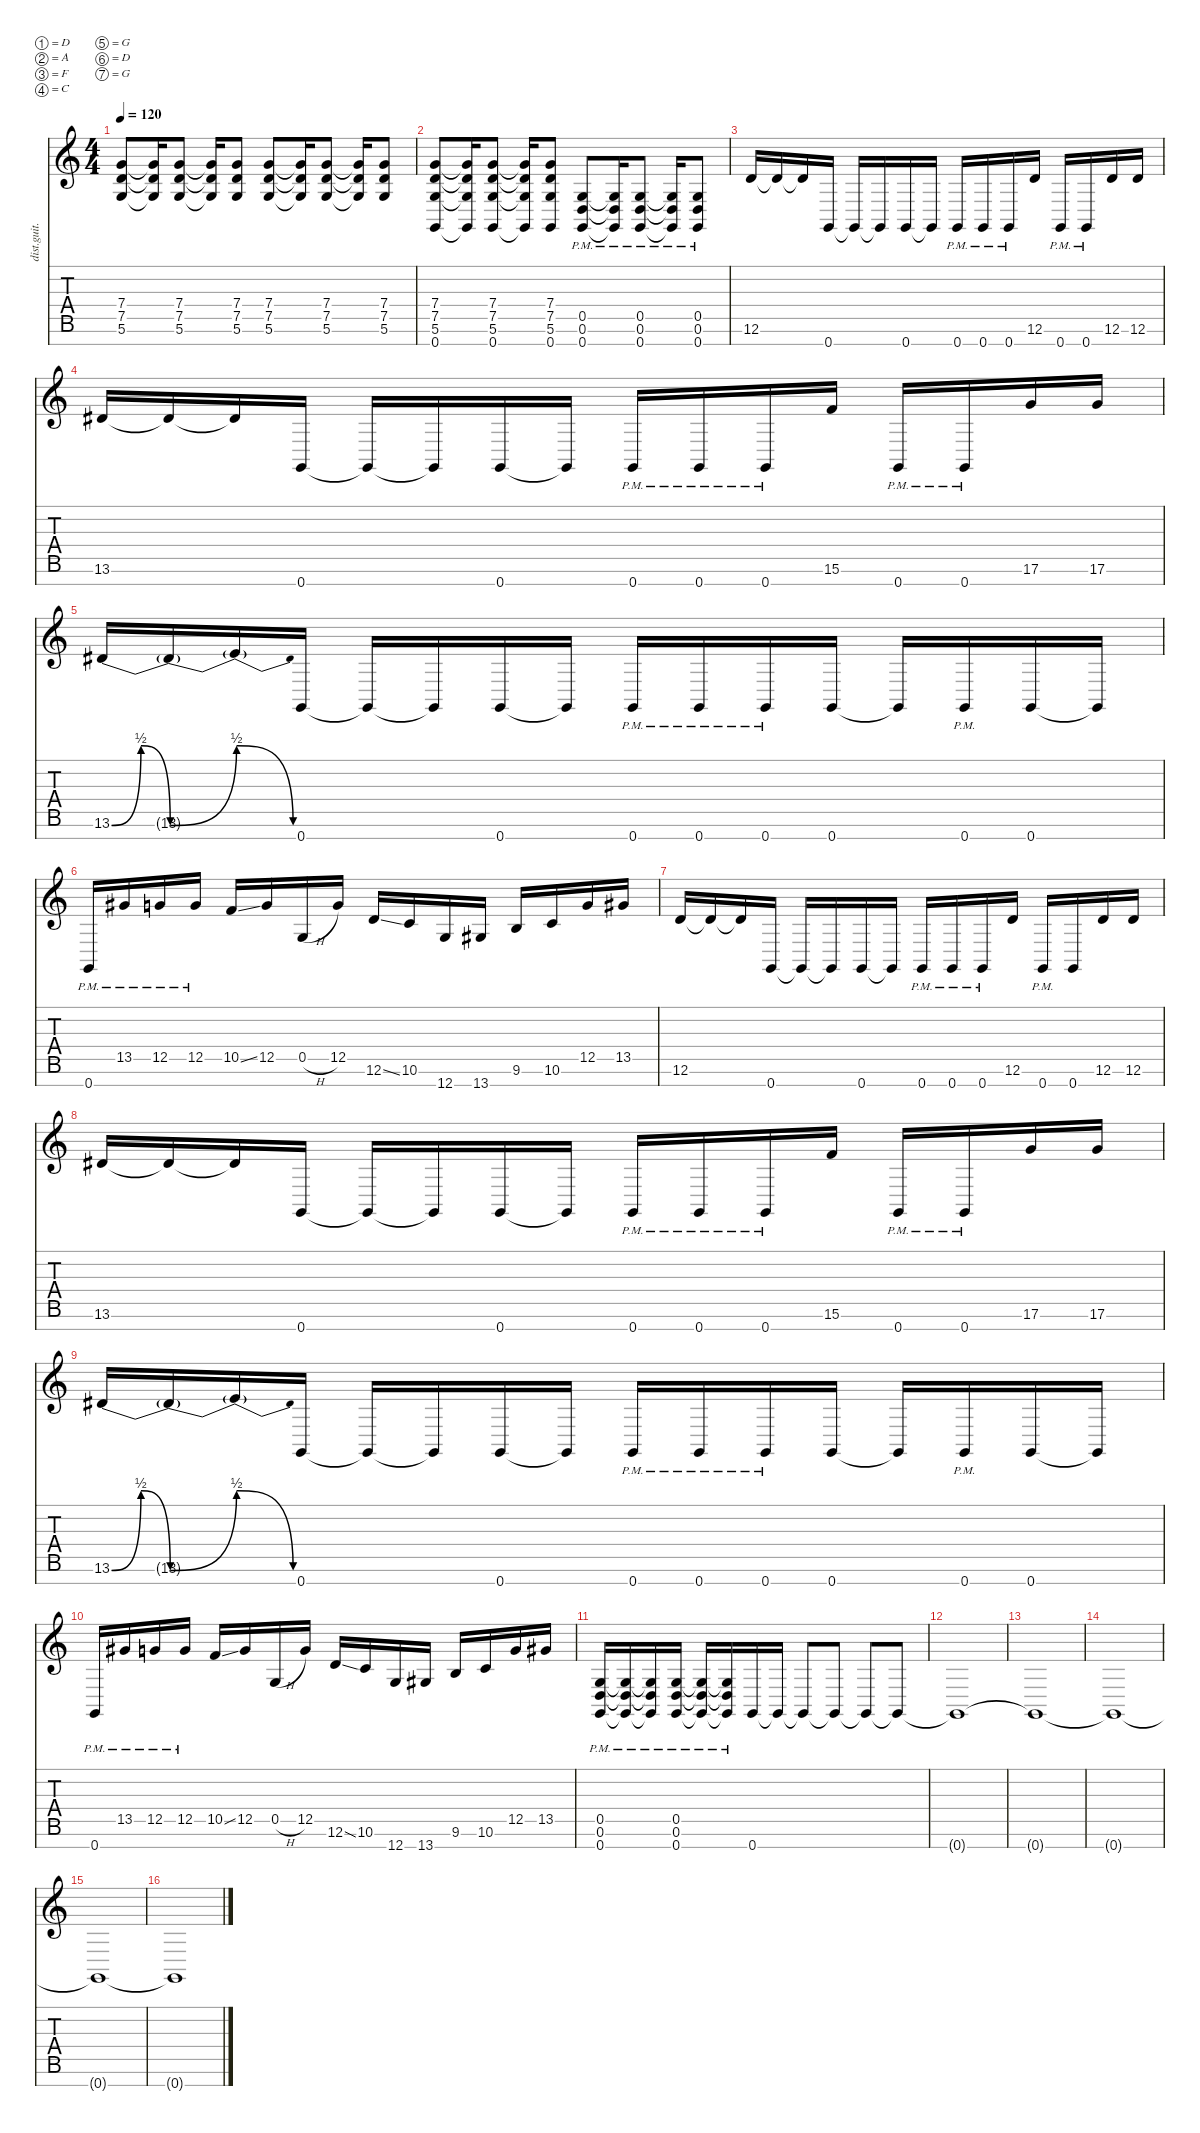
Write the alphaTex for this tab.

\defaultSystemsLayout 4
\hideDynamics
\bracketExtendMode nobrackets
\otherSystemsTrackNameOrientation horizontal
\track ("riff l" "dist.guit.") {instrument distortionguitar}
\staff {score tabs}
\tuning (D4 A3 F3 C3 G2 D2 G1)
\ts (4 4)
\tempo 120
\clef g2
\ks c
(5.6 7.5 7.4).8{dy mf beam Up} (5.6{t} 7.5{t} 7.4{t}).16{beam Up} (5.6 7.5 7.4).8{beam Up} (5.6{t} 7.5{t} 7.4{t}).16{beam Up} (5.6 7.5 7.4).8{beam Up} (5.6 7.5 7.4).8{beam Up} (5.6{t} 7.5{t} 7.4{t}).16{beam Up} (5.6 7.5 7.4).8{beam Up} (5.6{t} 7.5{t} 7.4{t}).16{beam Up} (5.6 7.5 7.4).8{beam Up} |
(5.6 7.5 7.4 0.7).8{beam Up} (5.6{t} 7.5{t} 7.4{t} 0.7{t}).16{beam Up} (5.6 7.5 7.4 0.7).8{beam Up} (5.6{t} 7.5{t} 7.4{t} 0.7{t}).16{beam Up} (5.6 7.5 7.4 0.7).8{beam Up} (0.7{pm} 0.6{pm} 0.5{pm}).8{beam Up} (0.7{pm t} 0.6{pm t} 0.5{pm t}).16{beam Up} (0.7{pm} 0.6{pm} 0.5{pm}).8{beam Up} (0.7{pm t} 0.6{pm t} 0.5{pm t}).16{beam Up} (0.7{pm} 0.6{pm} 0.5{pm}).8{beam Up} |
12.6.16{beam Up} 12.6{t}.16{beam Up} 12.6{t}.16{beam Up} 0.7.16{beam Up} 0.7{t}.16{beam Up} 0.7{t}.16{beam Up} 0.7.16{beam Up} 0.7{t}.16{beam Up} 0.7{pm}.16{beam Up} 0.7{pm}.16{beam Up} 0.7{pm}.16{beam Up} 12.6.16{beam Up} 0.7{pm}.16{beam Up} 0.7{pm}.16{beam Up} 12.6.16{beam Up} 12.6.16{beam Up} |
13.6{acc #}.16{beam Up} 13.6{t acc #}.16{beam Up} 13.6{t acc #}.16{beam Up} 0.7.16{beam Up} 0.7{t}.16{beam Up} 0.7{t}.16{beam Up} 0.7.16{beam Up} 0.7{t}.16{beam Up} 0.7{pm}.16{beam Up} 0.7{pm}.16{beam Up} 0.7{pm}.16{beam Up} 15.6.16{beam Up} 0.7{pm}.16{beam Up} 0.7{pm}.16{beam Up} 17.6.16{beam Up} 17.6.16{beam Up} |
13.6{be (bendrelease 0 0 10.2 2 20.4 2 30 0) acc #}.16{beam Up} 13.6{be (bend 0 0 15 2) t acc #}.16{beam Up} 13.6{be (release 0.6 2 15 0) t}.16{beam Up} 0.7.16{beam Up} 0.7{t}.16{beam Up} 0.7{t}.16{beam Up} 0.7.16{beam Up} 0.7{t}.16{beam Up} 0.7{pm}.16{beam Up} 0.7{pm}.16{beam Up} 0.7{pm}.16{beam Up} 0.7.16{beam Up} 0.7{t}.16{beam Up} 0.7{pm}.16{beam Up} 0.7.16{beam Up} 0.7{t}.16{beam Up} |
0.7{pm}.16{beam Up} 13.5{pm acc #}.16{beam Up} 12.5{pm}.16{beam Up} 12.5{pm}.16{beam Up} 10.5{ss}.16{beam Up} 12.5.16{beam Up} 0.5{h}.16{beam Up} 12.5.16{beam Up} 12.6{ss}.16{beam Up} 10.6.16{beam Up} 12.7.16{beam Up} 13.7{acc #}.16{beam Up} 9.6.16{beam Up} 10.6.16{beam Up} 12.5.16{beam Up} 13.5{acc #}.16{beam Up} |
12.6.16{beam Up} 12.6{t}.16{beam Up} 12.6{t}.16{beam Up} 0.7.16{beam Up} 0.7{t}.16{beam Up} 0.7{t}.16{beam Up} 0.7.16{beam Up} 0.7{t}.16{beam Up} 0.7{pm}.16{beam Up} 0.7{pm}.16{beam Up} 0.7{pm}.16{beam Up} 12.6.16{beam Up} 0.7{pm}.16{beam Up} 0.7.16{beam Up} 12.6.16{beam Up} 12.6.16{beam Up} |
13.6{acc #}.16{beam Up} 13.6{t acc #}.16{beam Up} 13.6{t acc #}.16{beam Up} 0.7.16{beam Up} 0.7{t}.16{beam Up} 0.7{t}.16{beam Up} 0.7.16{beam Up} 0.7{t}.16{beam Up} 0.7{pm}.16{beam Up} 0.7{pm}.16{beam Up} 0.7{pm}.16{beam Up} 15.6.16{beam Up} 0.7{pm}.16{beam Up} 0.7{pm}.16{beam Up} 17.6.16{beam Up} 17.6.16{beam Up} |
13.6{be (bendrelease 0 0 10.2 2 20.4 2 30 0) acc #}.16{beam Up} 13.6{be (bend 0 0 15 2) t acc #}.16{beam Up} 13.6{be (release 0.6 2 15 0) t}.16{beam Up} 0.7.16{beam Up} 0.7{t}.16{beam Up} 0.7{t}.16{beam Up} 0.7.16{beam Up} 0.7{t}.16{beam Up} 0.7{pm}.16{beam Up} 0.7{pm}.16{beam Up} 0.7{pm}.16{beam Up} 0.7.16{beam Up} 0.7{t}.16{beam Up} 0.7{pm}.16{beam Up} 0.7.16{beam Up} 0.7{t}.16{beam Up} |
0.7{pm}.16{beam Up} 13.5{pm acc #}.16{beam Up} 12.5{pm}.16{beam Up} 12.5{pm}.16{beam Up} 10.5{ss}.16{beam Up} 12.5.16{beam Up} 0.5{h}.16{beam Up} 12.5.16{beam Up} 12.6{ss}.16{beam Up} 10.6.16{beam Up} 12.7.16{beam Up} 13.7{acc #}.16{beam Up} 9.6.16{beam Up} 10.6.16{beam Up} 12.5.16{beam Up} 13.5{acc #}.16{beam Up} |
(0.7{pm} 0.6{pm} 0.5{pm}).16{beam Up} (0.7{pm t} 0.6{pm t} 0.5{pm t}).16{beam Up} (0.7{pm t} 0.6{pm t} 0.5{pm t}).16{beam Up} (0.7{pm} 0.5{pm} 0.6{pm}).16{beam Up} (0.7{pm t} 0.5{pm t} 0.6{pm t}).16{beam Up} (0.7{pm t} 0.5{pm t} 0.6{pm t}).16{beam Up} 0.7.16{beam Up} 0.7{t}.16{beam Up} 0.7{t}.8{beam Up} 0.7{t}.8{beam Up} 0.7{t}.8{beam Up} 0.7{t}.8{beam Up} |
0.7{t}.1{beam Down} |
0.7{t}.1{beam Up} |
0.7{t}.1{beam Up} |
0.7{t}.1{beam Up} |
0.7{t}.1{beam Up}
